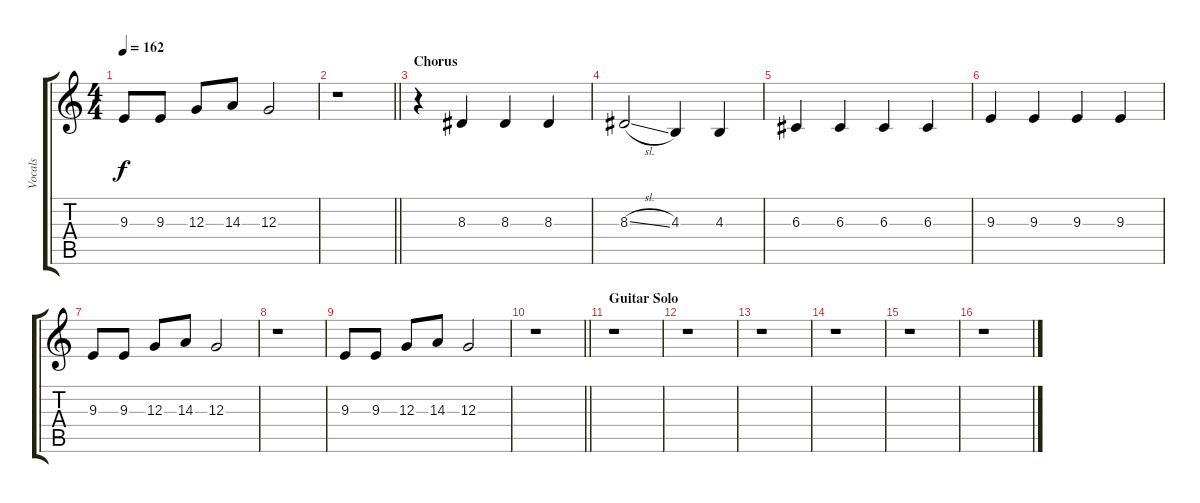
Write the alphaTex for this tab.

\track ("Vocals" "Vocals") {instrument tenorsax}
\staff {score tabs}
\tuning (E4 B3 G3 D3 A2 E2) {hide}
\ts (4 4)
\tempo 162
\clef g2
\ks c
9.3.8{dy f} 9.3.8 12.3.8 14.3.8 12.3.2 |
\barLineRight lightlight
r.1 |
\section ("" "Chorus")
r.4 8.3.4 8.3.4 8.3.4 |
8.3{sl}.2 4.3.4 4.3.4 |
6.3.4 6.3.4 6.3.4 6.3.4 |
9.3.4 9.3.4 9.3.4 9.3.4 |
9.3.8 9.3.8 12.3.8 14.3.8 12.3.2 |
r.1 |
9.3.8 9.3.8 12.3.8 14.3.8 12.3.2 |
\barLineRight lightlight
r.1 |
\section ("" "Guitar Solo")
r.1 |
r.1 |
r.1 |
r.1 |
r.1 |
r.1
